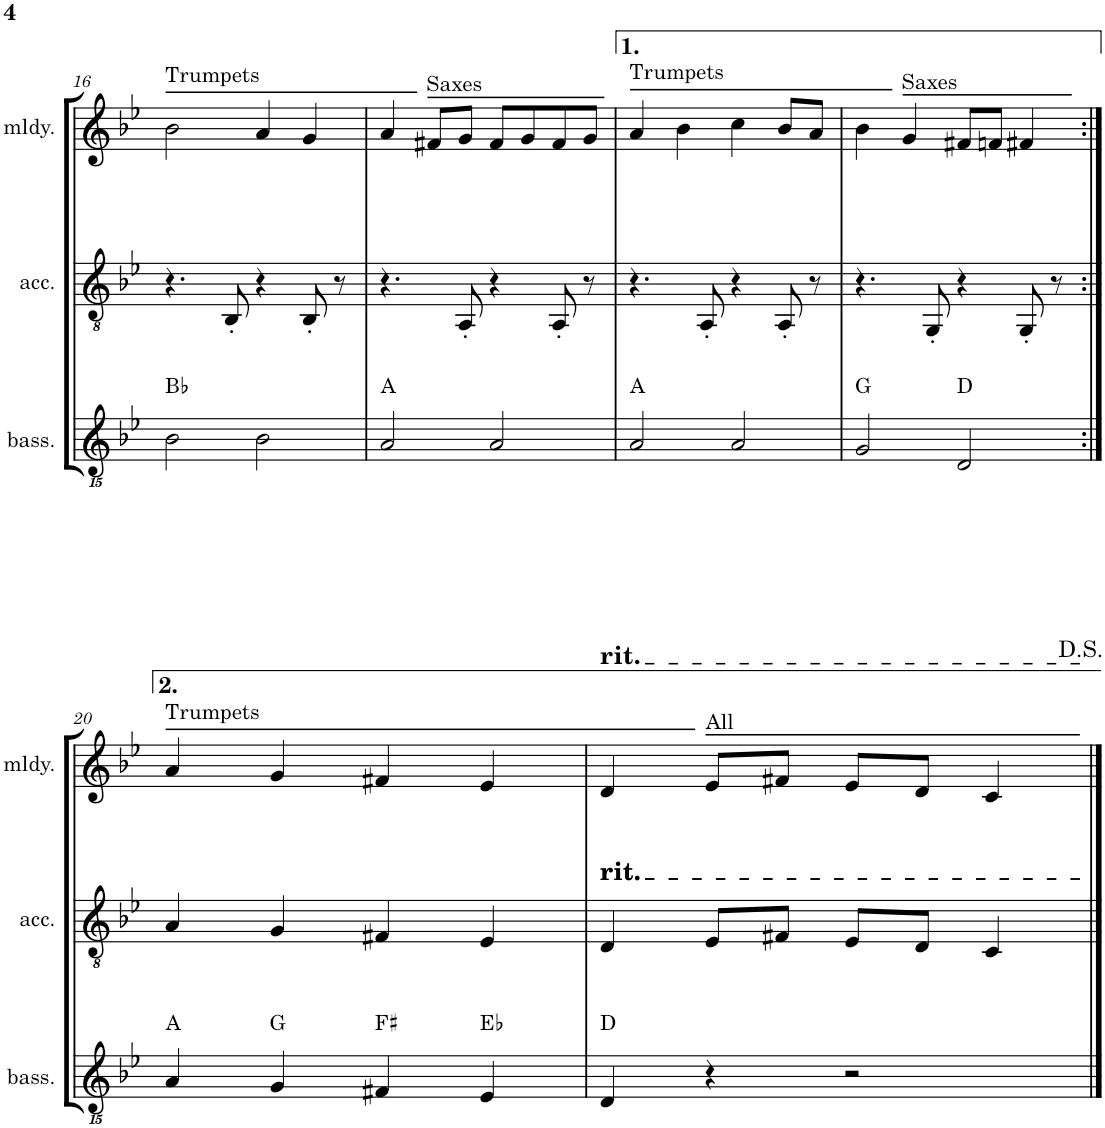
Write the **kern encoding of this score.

**kern	**harte	**kern	**kern
*part3	*part3	*part2	*part1
*staff3	*	*staff2	*staff1
*I"Bass (C)	*	*I"Accompaniment (C)	*I"Melody (C)
*I'bass.	*	*I'acc.	*I'mldy.
!!LO:PB:g=z
*clefGvv2	*	*clefGv2	*clefG2
*	*	*	*Trd1c2
*k[b-e-]	*	*k[b-e-]	*k[b-e-]
*M4/4	*	*M4/4	*M4/4
=16	=16	=16	=16
!	!	!	!LO:TX:a:t=Trumpets
2BB-\	Bb:maj	4.r	2b-\
.	.	8BB-'/	.
2BB-\	.	4r	4a/
.	.	8BB-'/	4g/
.	.	8r	.
=17	=17	=17	=17
2AA/	A:maj	4.r	4a/
!	!	!	!LO:TX:a:t=Saxes
.	.	.	8f#X/L
.	.	8AA'/	8g/J
2AA/	.	4r	8f#/L
.	.	.	8g/
.	.	8AA'/	8f#/
.	.	8r	8g/J
=18	=18	=18	=18
!	!	!	!LO:TX:a:t=Trumpets
2AA/	A:maj	4.r	4a/
.	.	.	4b-\
.	.	8AA'/	.
2AA/	.	4r	4cc\
.	.	8AA'/	8b-/L
.	.	8r	8a/J
=19	=19	=19	=19
2GG/	G:maj	4.r	4b-\
!	!	!	!LO:TX:a:t=Saxes
.	.	.	4g/
.	.	8GG'/	.
2DD/	D:maj	4r	8f#X/L
.	.	.	8fn/J
.	.	8GG'/	4f#X/
.	.	8r	.
!!LO:LB:g=z
=20:|!	=20:|!	=20:|!	=20:|!
!	!	!	!LO:TX:a:t=Trumpets
4AA/	A:maj	4A/	4a/
4GG/	G:maj	4G/	4g/
4FF#X/	F#:maj	4F#X/	4f#X/
4EE-/	Eb:maj	4E-/	4e-/
=21	=21	=21	=21
!	!	!	!LO:TX:a:t=rit.
4DD/	D:maj	4D/	4d/
!	!	!	!LO:TX:a:t=All
4r	.	8E-/L	8e-/L
.	.	8F#X/J	8f#X/J
2r	.	8E-/L	8e-/L
.	.	8D/J	8d/J
.	.	4C/	4c/
==	==	==	==
*-	*-	*-	*-
